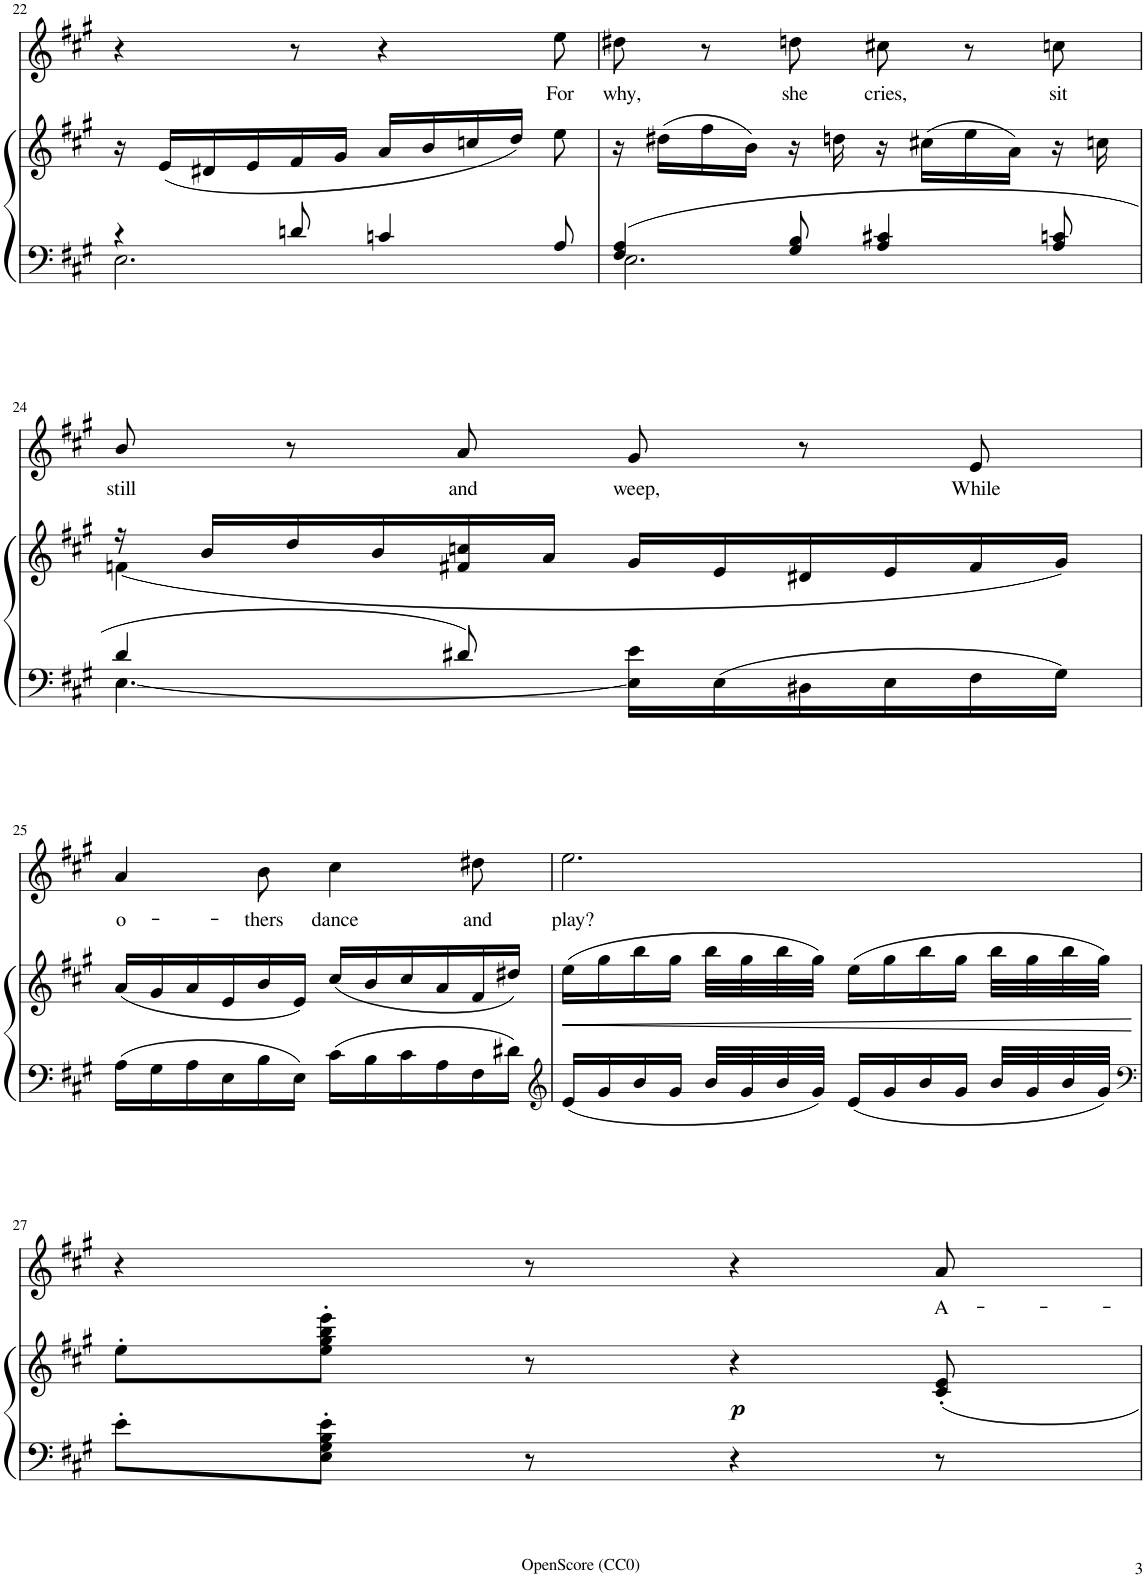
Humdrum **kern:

**kern	**kern	**dynam	**kern	**text
*part2	*part2	*part2	*part1	*part1
*staff3	*staff2	*staff2/3	*staff1	*staff1
*I"Piano	*	*	*I"Voice	*
*I'Pno	*	*	*	*
!!LO:PB:g=z
*clefF4	*clefG2	*	*clefG2	*
*k[f#c#g#]	*k[f#c#g#]	*	*k[f#c#g#]	*
*M6/8	*M6/8	*	*M6/8	*
=22	=22	=22	=22	=22
*^	*	*	*	*
4r	2.E\	16r	.	4r	.
.	.	(16e/LL	.	.	.
.	.	16d#X/	.	.	.
.	.	16e/	.	.	.
8dn/	.	16f#/	.	8r	.
.	.	16g#/JJ	.	.	.
4cn/	.	16a/LL	.	4r	.
.	.	16b/	.	.	.
.	.	16ccn/	.	.	.
.	.	16dd/JJ)	.	.	.
!	!	!	!	!	!LO:LY:b
8A/	.	8ee\	.	8ee\	For
=23	=23	=23	=23	=23	=23
!	!	!	!	!	!LO:LY:b
4F#/ 4A/	2.E\	16r	.	8dd#X\	why,
.	.	(16dd#X\LL	.	.	.
.	.	16ff#\	.	8r	.
.	.	16b\JJ)	.	.	.
!	!	!	!	!	!LO:LY:b
8G#/ 8B/	.	16r	.	8ddn\	she
.	.	16ddn\	.	.	.
!	!	!	!	!	!LO:LY:b
4A/ 4c#X/	.	16r	.	8cc#X\	cries,
.	.	(16cc#X\LL	.	.	.
.	.	16ee\	.	8r	.
.	.	16a\JJ)	.	.	.
!	!	!	!	!	!LO:LY:b
8A/ 8cn/	.	16r	.	8ccn\	sit
.	.	16ccn\	.	.	.
!!LO:LB:g=z
=24	=24	=24	=24	=24	=24
*	*	*^	*	*	*
!	!	!	!	!	!	!LO:LY:b
4d/	[4.E\	16r	4fn\	.	8b/	still
.	.	16b/LL	.	.	.	.
.	.	16dd/	.	.	8r	.
.	.	16b/	.	.	.	.
!	!	!	!	!	!	!LO:LY:b
8d#X/	.	16f#X/ 16ccn/	2ryy	.	8a/	and
.	.	16a/JJ	.	.	.	.
!	!	!	!	!	!	!LO:LY:b
16E\] 16e\LL	4.ryy	16g#/LL	.	.	8g#/	weep,
16E\	.	16e/	.	.	.	.
16D#X\	.	16d#X/	.	.	8r	.
16E\	.	16e/	.	.	.	.
!	!	!	!	!	!	!LO:LY:b
16F#\	.	16f#/	.	.	8e/	While
16G#\JJ	.	(16g#/JJ	.	.	.	.
*v	*v	*	*	*	*	*
*	*v	*v	*	*	*
!!LO:LB:g=z
=25	=25	=25	=25	=25
!	!	!	!	!LO:LY:b
16A\LL	(16a/LL	.	4a/	o-
16G#\	16g#/	.	.	.
16A\	16a/	.	.	.
16E\	16e/	.	.	.
!	!	!	!	!LO:LY:b
16B\	16b/	.	8b\	-thers
16E\JJ	16e/JJ)	.	.	.
!	!	!	!	!LO:LY:b
16c#\LL	(16cc#/LL	.	4cc#\	dance
16B\	16b/	.	.	.
16c#\	16cc#/	.	.	.
16A\	16a/	.	.	.
!	!	!	!	!LO:LY:b
16F#\	16f#/	.	8dd#X\	and
16d#X\JJ	16dd#X/JJ)	.	.	.
=26	=26	=26	=26	=26
*clefG2	*	*	*	*
!	!	!LO:HP:b	!	!LO:LY:b
16e/LL	(16ee\LL	<	2.ee\	play?
16g#/	16gg#\	.	.	.
16b/	16bb\	.	.	.
16g#/JJ	16gg#\JJ	.	.	.
32b/LLL	32bb\LLL	.	.	.
32g#/	32gg#\	.	.	.
32b/	32bb\	.	.	.
32g#/JJJ	32gg#\JJJ)	.	.	.
16e/LL	(16ee\LL	.	.	.
16g#/	16gg#\	.	.	.
16b/	16bb\	.	.	.
16g#/JJ	16gg#\JJ	.	.	.
32b/LLL	32bb\LLL	.	.	.
32g#/	32gg#\	.	.	.
32b/	32bb\	.	.	.
32g#/JJJ	32gg#\JJJ)	.	.	.
.	.	[	.	.
!!LO:LB:g=z
=27	=27	=27	=27	=27
*clefF4	*	*	*	*
8e'\L	8ee'\L	.	4r	.
8E\' 8G#\' 8B\' 8e\'J	8ee\' 8gg#\' 8bb\' 8eee\'J	.	.	.
8r	8r	.	8r	.
!	!	!LO:DY:b	!	!
4r	4r	p	4r	.
!	!	!	!	!LO:LY:b
8r	8c#/' 8e/'	.	8a/	A-
=	=	=	=	=
*-	*-	*-	*-	*-
